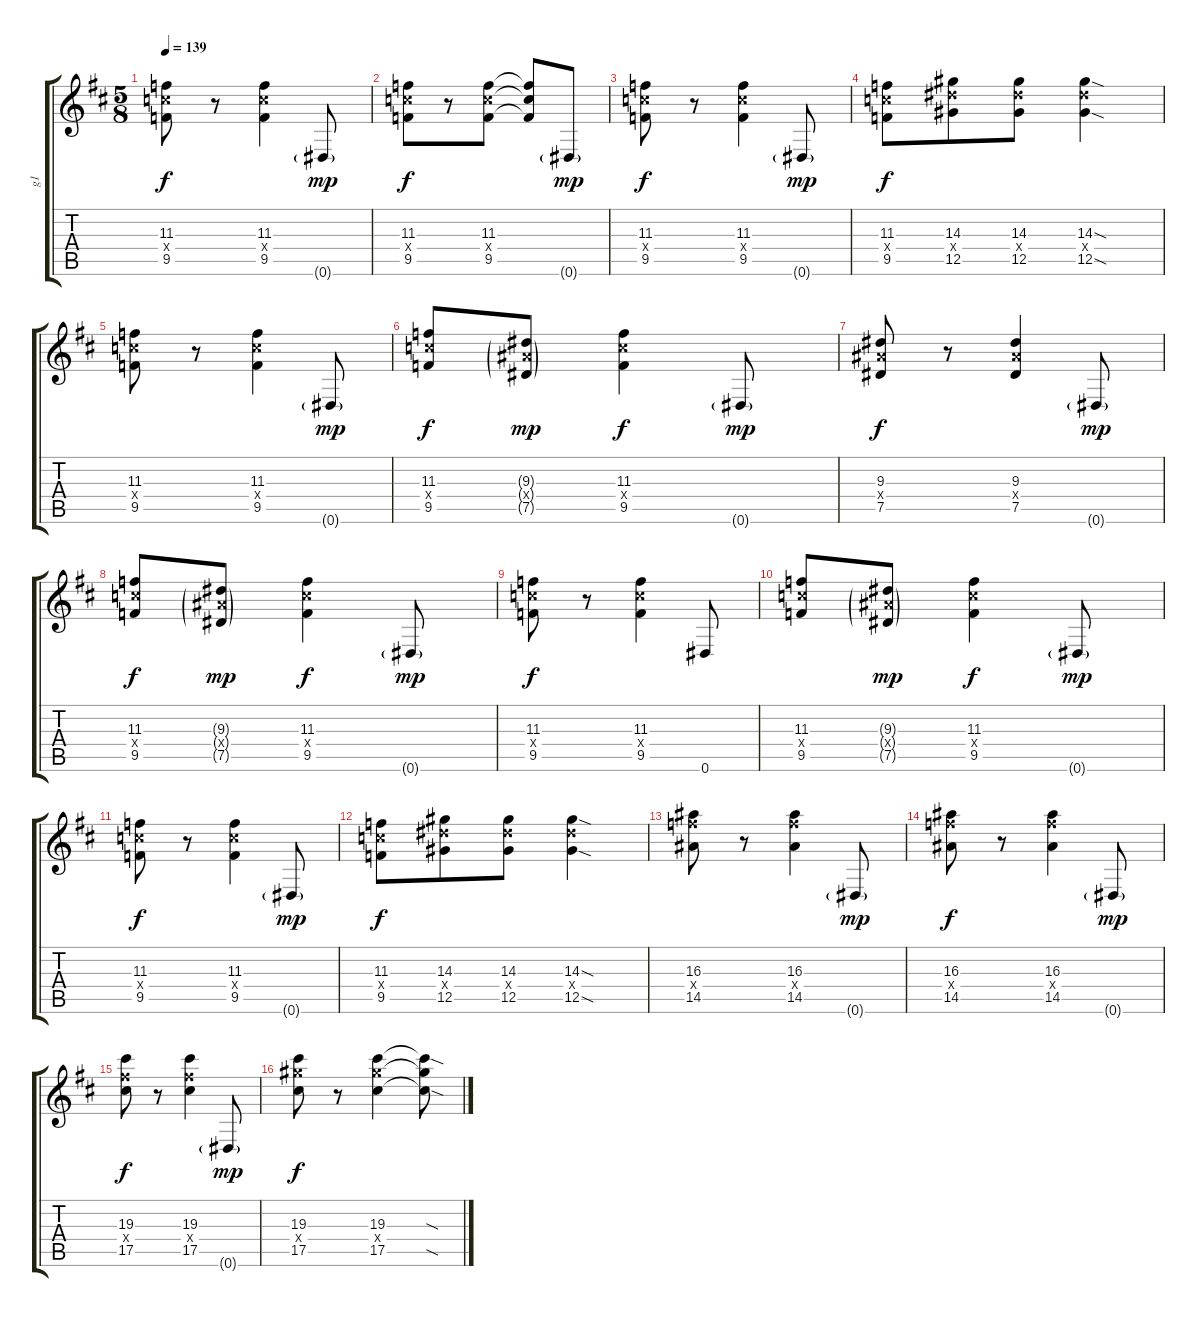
\track ("g1" "g1") {instrument distortionguitar}
\staff {score tabs}
\tuning (Eb4 Bb3 Gb3 Db3 Ab2 Eb2) {hide}
\ts (5 8)
\tempo 139
\clef g2
\ks d
(11.3 11.4{x} 9.5).8{dy f instrument distortionguitar} r.8 (11.3 11.4{x} 9.5).4 0.6{g}.8{dy mp} |
(11.3 11.4{x} 9.5).8{dy f} r.8 (11.3 11.4{x} 9.5).8 (11.3{t} 11.4{t} 9.5{t}).8 0.6{g}.8{dy mp} |
(11.3 11.4{x} 9.5).8{dy f} r.8 (11.3 11.4{x} 9.5).4 0.6{g}.8{dy mp} |
(11.3 11.4{x} 9.5).8{dy f} (14.3 14.4{x} 12.5).8 (14.3 14.4{x} 12.5).8 (14.3{sod} 14.4{x} 12.5{sod}).4 |
(11.3 11.4{x} 9.5).8 r.8 (11.3 11.4{x} 9.5).4 0.6{g}.8{dy mp} |
(11.3 11.4{x} 9.5).8{dy f} (9.3{g} 9.4{g x} 7.5{g}).8{dy mp} (11.3 11.4{x} 9.5).4{dy f} 0.6{g}.8{dy mp} |
(9.3 9.4{x} 7.5).8{dy f} r.8 (9.3 9.4{x} 7.5).4 0.6{g}.8{dy mp} |
(11.3 11.4{x} 9.5).8{dy f} (9.3{g} 9.4{g x} 7.5{g}).8{dy mp} (11.3 11.4{x} 9.5).4{dy f} 0.6{g}.8{dy mp} |
(11.3 11.4{x} 9.5).8{dy f} r.8 (11.3 11.4{x} 9.5).4 0.6.8 |
(11.3 11.4{x} 9.5).8 (9.3{g} 9.4{g x} 7.5{g}).8{dy mp} (11.3 11.4{x} 9.5).4{dy f} 0.6{g}.8{dy mp} |
(11.3 11.4{x} 9.5).8{dy f} r.8 (11.3 11.4{x} 9.5).4 0.6{g}.8{dy mp} |
(11.3 11.4{x} 9.5).8{dy f} (14.3 14.4{x} 12.5).8 (14.3 14.4{x} 12.5).8 (14.3{sod} 14.4{x} 12.5{sod}).4 |
(16.3 16.4{x} 14.5).8 r.8 (16.3 16.4{x} 14.5).4 0.6{g}.8{dy mp} |
(16.3 16.4{x} 14.5).8{dy f} r.8 (16.3 16.4{x} 14.5).4 0.6{g}.8{dy mp} |
(19.3 17.4{x} 17.5).8{dy f} r.8 (19.3 17.4{x} 17.5).4 0.6{g}.8{dy mp} |
(19.3 19.4{x} 17.5).8{dy f} r.8 (19.3 19.4{x} 17.5).4 (19.3{sod t} 19.4{t} 17.5{sod t}).8
